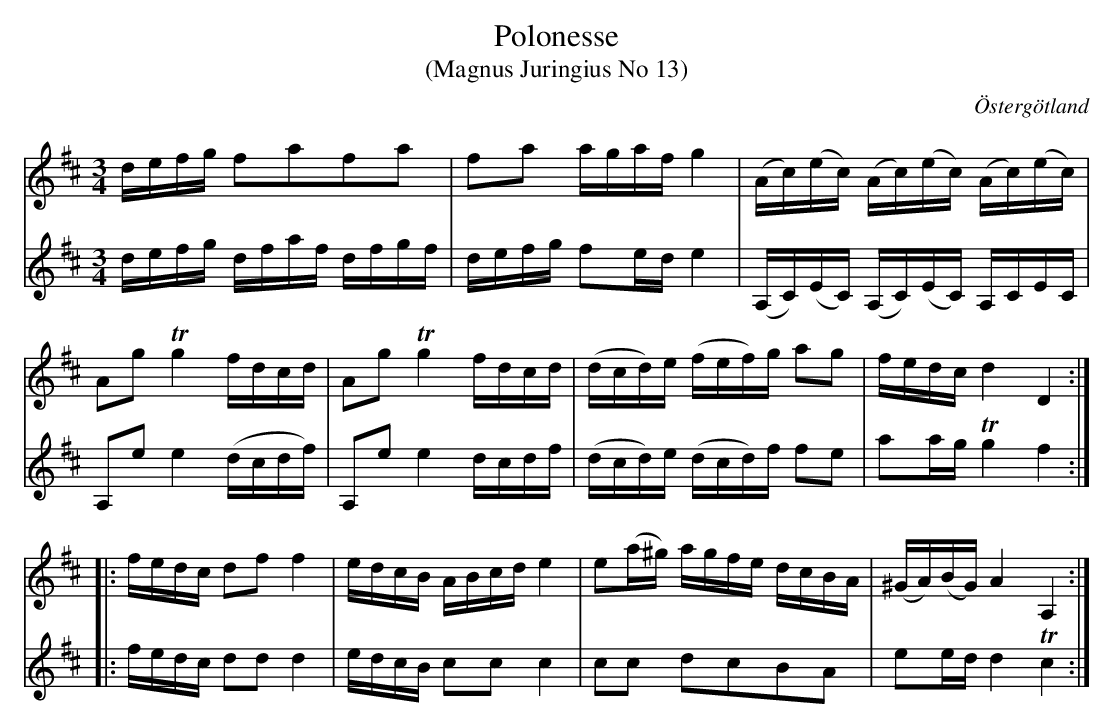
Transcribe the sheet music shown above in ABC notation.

X:1
T:Polonesse
T:(Magnus Juringius No 13)
O:Östergötland
M:3/4
L:1/16
K:D
V:1
defg f2a2f2a2 | f2a2 agaf g4 | (Ac)(ec) (Ac)(ec) (Ac)(ec) |
A2g2 Tg4 fdcd | A2g2 Tg4 fdcd | (dcd)e (fef)g a2g2 | fedc d4 D4 ::
fedc d2f2 f4 | edcB ABcd e4 | e2(a^g) agfe dcBA | (^GA)(BG) A4 A,4 :|
V:2
defg dfaf dfgf | defg f2ed e4 | (A,C)(EC) (A,C)(EC) A,CEC | A,2e2 e4 (dcdf) |
A,2e2 e4 dcdf |  (dcd)e (dcd)f f2e2 | a2ag Tg4 f4 :|:
fedc d2d2 d4 | edcB c2c2 c4 | c2c2 d2c2B2A2 | e2ed d4 Tc4 :|
